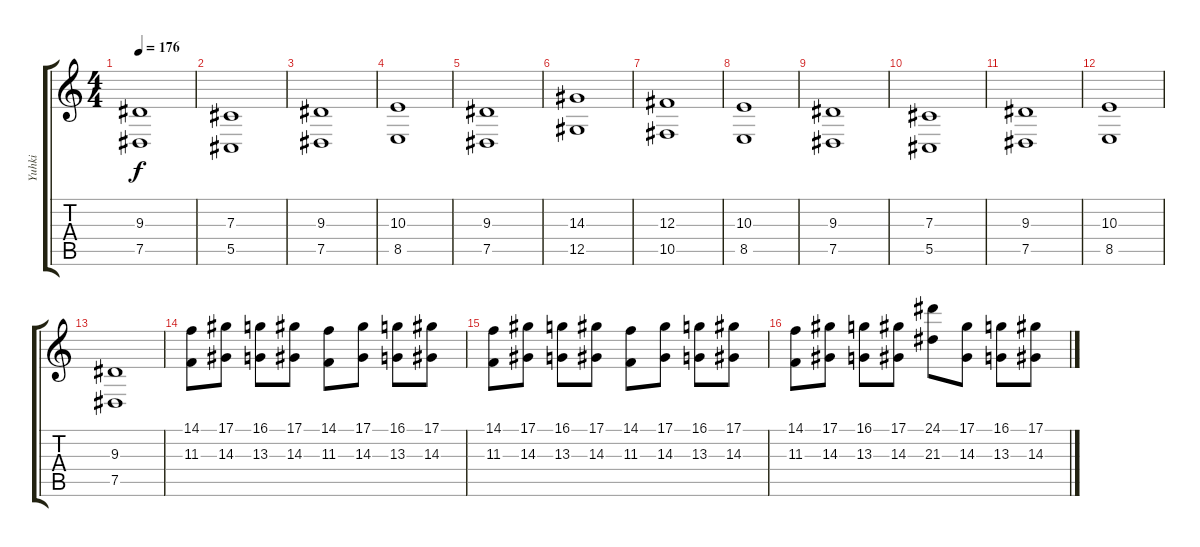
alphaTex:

\track ("Yuhki" "Yuhki") {instrument harpsichord}
\staff {score tabs}
\tuning (Eb4 Bb3 Gb3 Db3 Ab2 Eb2) {hide}
\ts (4 4)
\tempo 176
\clef g2
\ks c
(9.3 7.5).1{dy f} |
(7.3 5.5).1 |
(9.3 7.5).1 |
(10.3 8.5).1 |
(9.3 7.5).1 |
(14.3 12.5).1 |
(12.3 10.5).1 |
(10.3 8.5).1 |
(9.3 7.5).1 |
(7.3 5.5).1 |
(9.3 7.5).1 |
(10.3 8.5).1 |
(9.3 7.5).1 |
(14.1 11.3).8{volume 13 instrument harpsichord} (17.1 14.3).8 (16.1 13.3).8 (17.1 14.3).8 (14.1 11.3).8 (17.1 14.3).8 (16.1 13.3).8 (17.1 14.3).8 |
(14.1 11.3).8 (17.1 14.3).8 (16.1 13.3).8 (17.1 14.3).8 (14.1 11.3).8 (17.1 14.3).8 (16.1 13.3).8 (17.1 14.3).8 |
(14.1 11.3).8 (17.1 14.3).8 (16.1 13.3).8 (17.1 14.3).8 (24.1 21.3).8 (17.1 14.3).8 (16.1 13.3).8 (17.1 14.3).8
